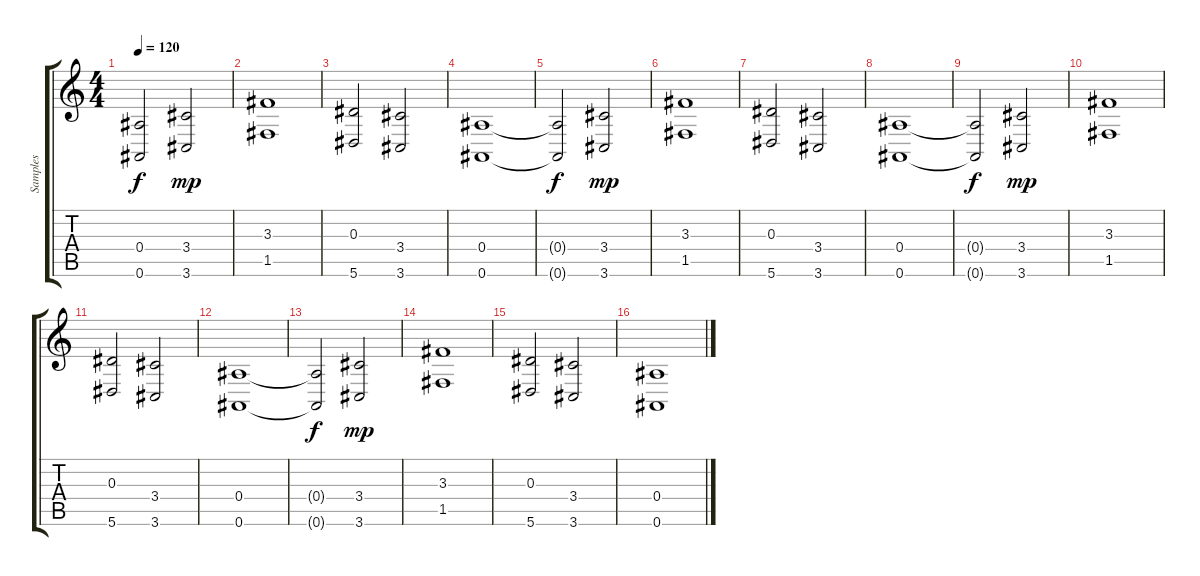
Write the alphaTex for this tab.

\track ("Samples" "Samples") {instrument stringensemble1}
\staff {score tabs}
\tuning (C5 G4 Eb4 Bb3 F3 Bb2) {hide}
\ts (4 4)
\tempo 120
\clef g2
\ks c
(0.4{t} 0.6{t}).2{dy f volume 13} (3.4 3.6).2{dy mp volume 13} |
(3.3 1.5).1{volume 13} |
(0.3 5.6).2{volume 13} (3.4 3.6).2{volume 13} |
(0.4 0.6).1{volume 13 instrument stringensemble1} |
(0.4{t} 0.6{t}).2{dy f volume 13} (3.4 3.6).2{dy mp volume 13} |
(3.3 1.5).1{volume 13} |
(0.3 5.6).2{volume 13} (3.4 3.6).2{volume 13} |
(0.4 0.6).1{volume 13 instrument stringensemble1} |
(0.4{t} 0.6{t}).2{dy f volume 13} (3.4 3.6).2{dy mp volume 13} |
(3.3 1.5).1{volume 13} |
(0.3 5.6).2{volume 13} (3.4 3.6).2{volume 13} |
(0.4 0.6).1{volume 13 instrument stringensemble1} |
(0.4{t} 0.6{t}).2{dy f volume 13} (3.4 3.6).2{dy mp volume 13} |
(3.3 1.5).1{volume 13} |
(0.3 5.6).2{volume 13} (3.4 3.6).2{volume 13} |
(0.4 0.6).1{volume 11 instrument stringensemble1}
